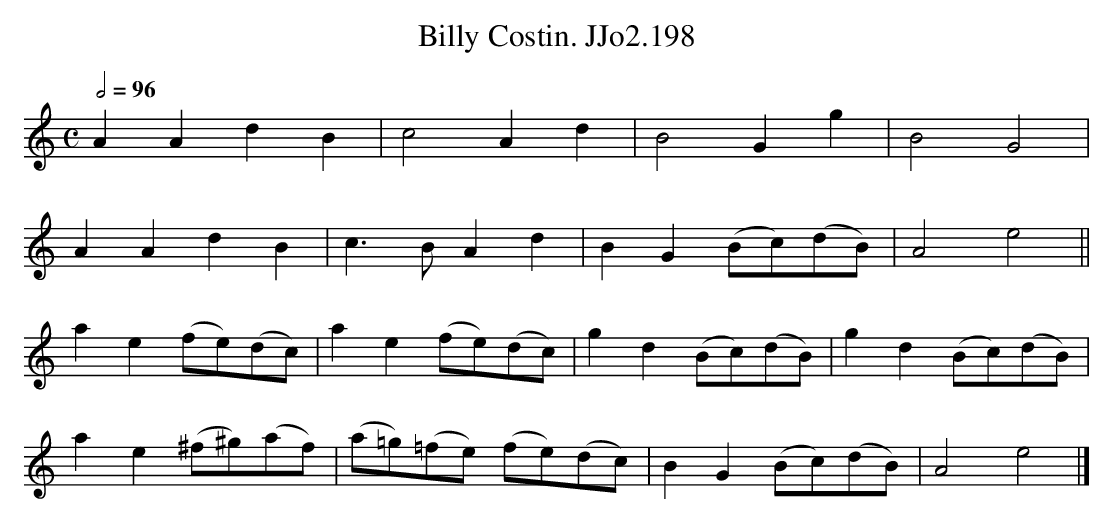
X:1
T:Billy Costin. JJo2.198
M:C
L:1/4
Q:1/2=96
K:C
AAdB|c2Ad|B2Gg|B2G2|
AAdB|c>BAd|BG(B/c/)(d/B/)|A2e2||
ae(f/e/)(d/c/)|ae(f/e/)(d/c/)|gd(B/c/)(d/B/)|gd(B/c/)(d/B/)|
ae(^f/^g/)(a/f/)|(a/=g/)(=f/e/) (f/e/)(d/c/)|BG(B/c/)(d/B/)|A2e2|]
